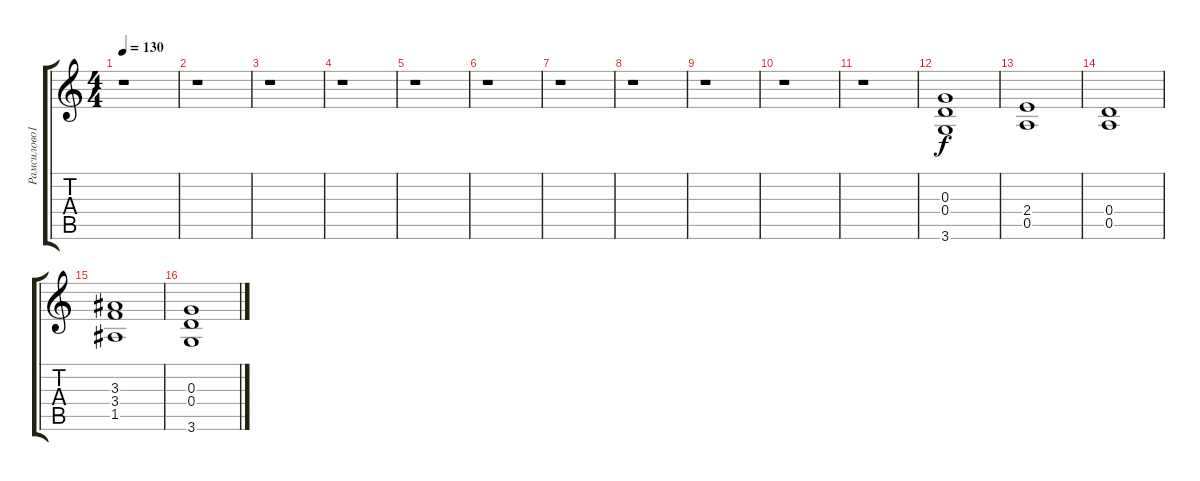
\track ("Рамсилово1" "Рамсилово1") {instrument distortionguitar}
\staff {score tabs}
\tuning (E4 B3 G3 D3 A2 E2) {hide}
\ts (4 4)
\tempo 130
\clef g2
\ks c
r.1{dy f} |
r.1 |
r.1 |
r.1 |
r.1 |
r.1 |
r.1 |
r.1 |
r.1 |
r.1 |
r.1 |
(0.3 0.4 3.6).1 |
(2.4 0.5).1 |
(0.4 0.5).1 |
(3.3 3.4 1.5).1 |
(0.3 0.4 3.6).1
